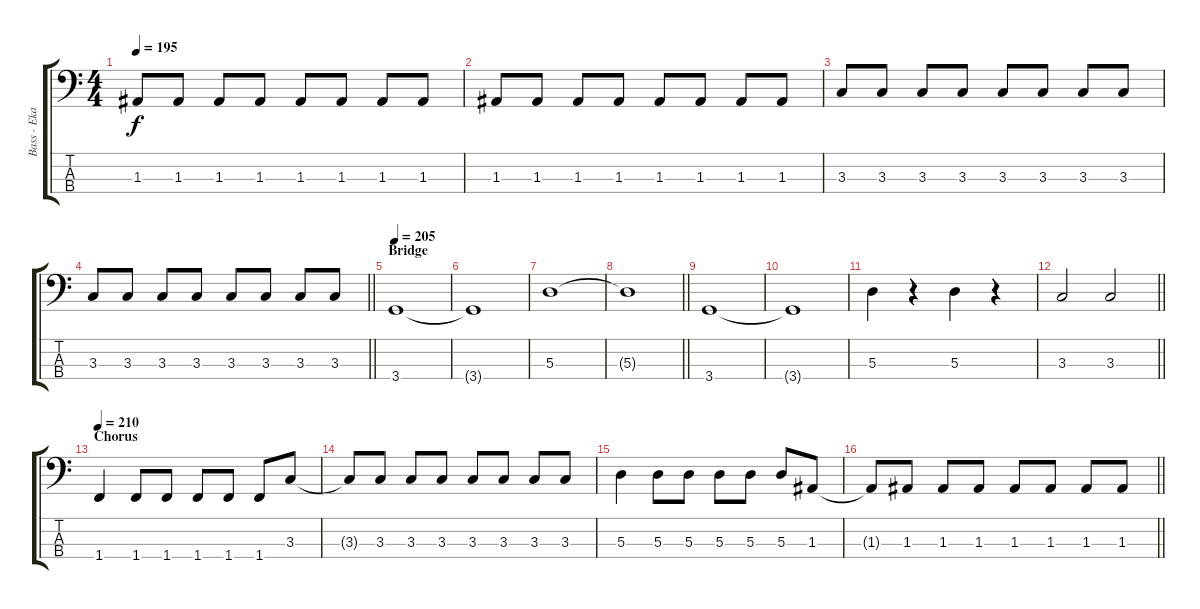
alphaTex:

\track ("Bass - Eka Rock" "Bass - Eka") {instrument electricbasspick}
\staff {score tabs}
\tuning (G2 D2 A1 E1) {hide}
\ts (4 4)
\tempo 195
\clef f4
\ks c
1.3.8{dy f} 1.3.8 1.3.8 1.3.8 1.3.8 1.3.8 1.3.8 1.3.8 |
1.3.8 1.3.8 1.3.8 1.3.8 1.3.8 1.3.8 1.3.8 1.3.8 |
3.3.8 3.3.8 3.3.8 3.3.8 3.3.8 3.3.8 3.3.8 3.3.8 |
\barLineRight lightlight
3.3.8 3.3.8 3.3.8 3.3.8 3.3.8 3.3.8 3.3.8 3.3.8 |
\section ("" "Bridge")
\tempo 205
3.4.1 |
3.4{t}.1 |
5.3.1 |
\barLineRight lightlight
5.3{t}.1 |
3.4.1 |
3.4{t}.1 |
5.3.4 r.4 5.3.4 r.4 |
\barLineRight lightlight
3.3.2 3.3.2 |
\section ("" "Chorus")
\tempo 210
1.4.4 1.4.8 1.4.8 1.4.8 1.4.8 1.4.8 3.3.8 |
3.3{t}.8 3.3.8 3.3.8 3.3.8 3.3.8 3.3.8 3.3.8 3.3.8 |
5.3.4 5.3.8 5.3.8 5.3.8 5.3.8 5.3.8 1.3.8 |
\barLineRight lightlight
1.3{t}.8 1.3.8 1.3.8 1.3.8 1.3.8 1.3.8 1.3.8 1.3.8
